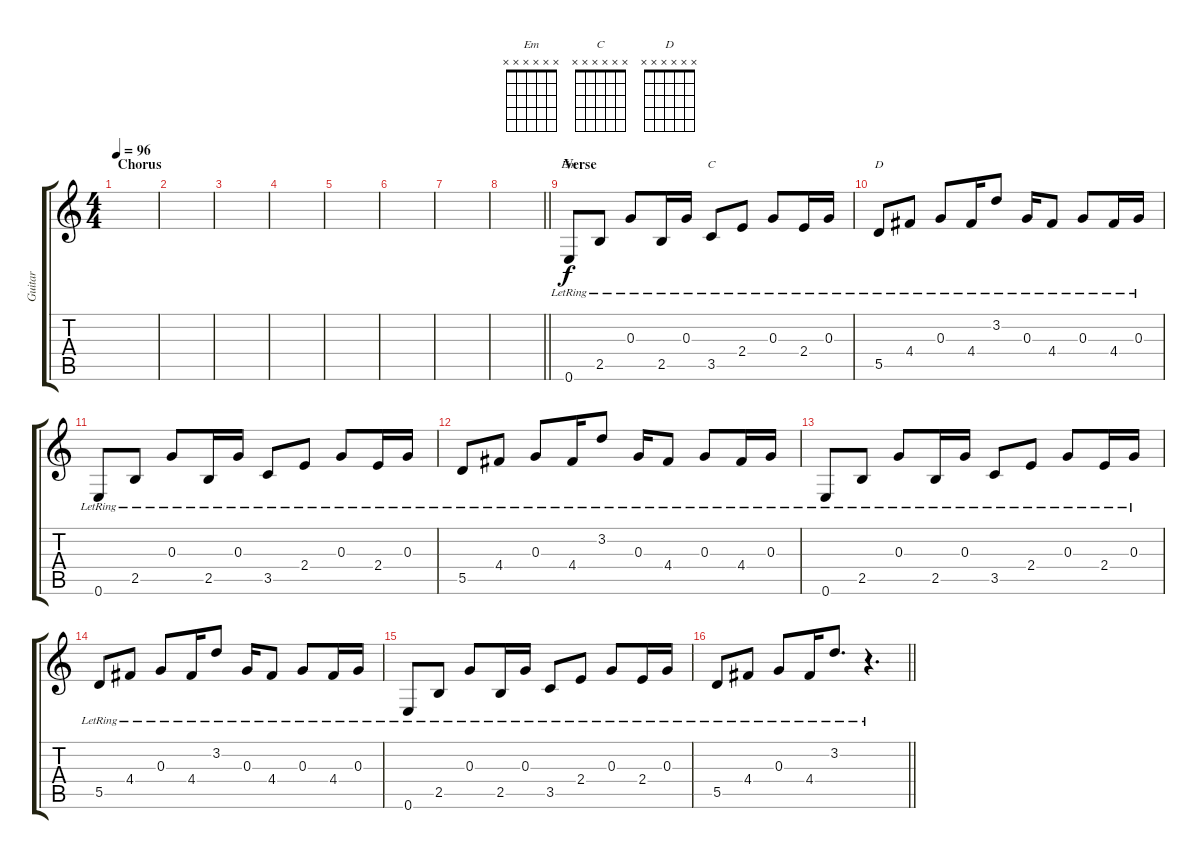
\track ("Guitar" "Guitar") {instrument acousticguitarsteel}
\staff {score tabs}
\tuning (E4 B3 G3 D3 A2 E2) {hide}
\chord ("Em" x x x x x x)
\chord ("C" x x x x x x)
\chord ("D" x x x x x x)
\ts (4 4)
\section ("" "Chorus")
\tempo 96
\clef g2
\ks c
|
|
|
|
|
|
|
\barLineRight lightlight
|
\section ("" "Verse")
0.6{lr}.8{ch "Em"} 2.5{lr}.8 0.3{lr}.8 2.5{lr}.16 0.3{lr}.16 3.5{lr}.8{ch "C"} 2.4{lr}.8 0.3{lr}.8 2.4{lr}.16 0.3{lr}.16 |
5.5{lr}.8{ch "D"} 4.4{lr}.8 0.3{lr}.8 4.4{lr}.16 3.2{lr}.8 0.3{lr}.16 4.4{lr}.8 0.3{lr}.8 4.4{lr}.16 0.3{lr}.16 |
0.6{lr}.8 2.5{lr}.8 0.3{lr}.8 2.5{lr}.16 0.3{lr}.16 3.5{lr}.8 2.4{lr}.8 0.3{lr}.8 2.4{lr}.16 0.3{lr}.16 |
5.5{lr}.8 4.4{lr}.8 0.3{lr}.8 4.4{lr}.16 3.2{lr}.8 0.3{lr}.16 4.4{lr}.8 0.3{lr}.8 4.4{lr}.16 0.3{lr}.16 |
0.6{lr}.8 2.5{lr}.8 0.3{lr}.8 2.5{lr}.16 0.3{lr}.16 3.5{lr}.8 2.4{lr}.8 0.3{lr}.8 2.4{lr}.16 0.3{lr}.16 |
5.5{lr}.8 4.4{lr}.8 0.3{lr}.8 4.4{lr}.16 3.2{lr}.8 0.3{lr}.16 4.4{lr}.8 0.3{lr}.8 4.4{lr}.16 0.3{lr}.16 |
0.6{lr}.8 2.5{lr}.8 0.3{lr}.8 2.5{lr}.16 0.3{lr}.16 3.5{lr}.8 2.4{lr}.8 0.3{lr}.8 2.4{lr}.16 0.3{lr}.16 |
\barLineRight lightlight
5.5{lr}.8 4.4{lr}.8 0.3{lr}.8 4.4{lr}.16 3.2{lr}.8{d} r.4{d}
